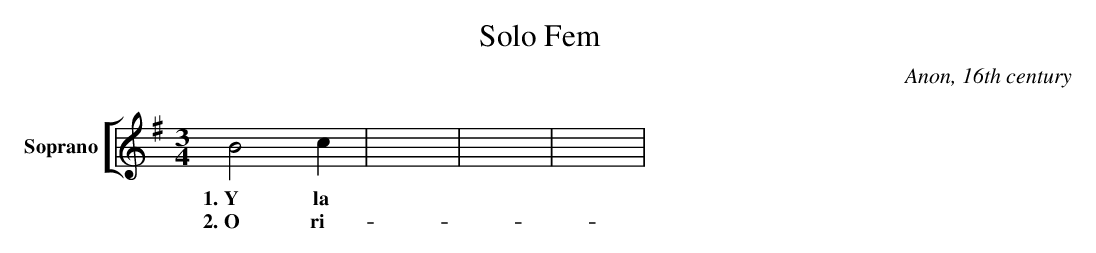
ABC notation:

X:1
T:Solo Fem
C:Anon, 16th century
M:3/4
L:1/8
K:G
V: 1 clef=treble name="Soprano" sname="S."
%%staves [ 1 ]
B4c2 | X | X | X |
w: 1.~Y la | Vir-gen * | le de-| zi-a:
w: 2.~O ri-| que-zas * | te-rre-|na-les.
